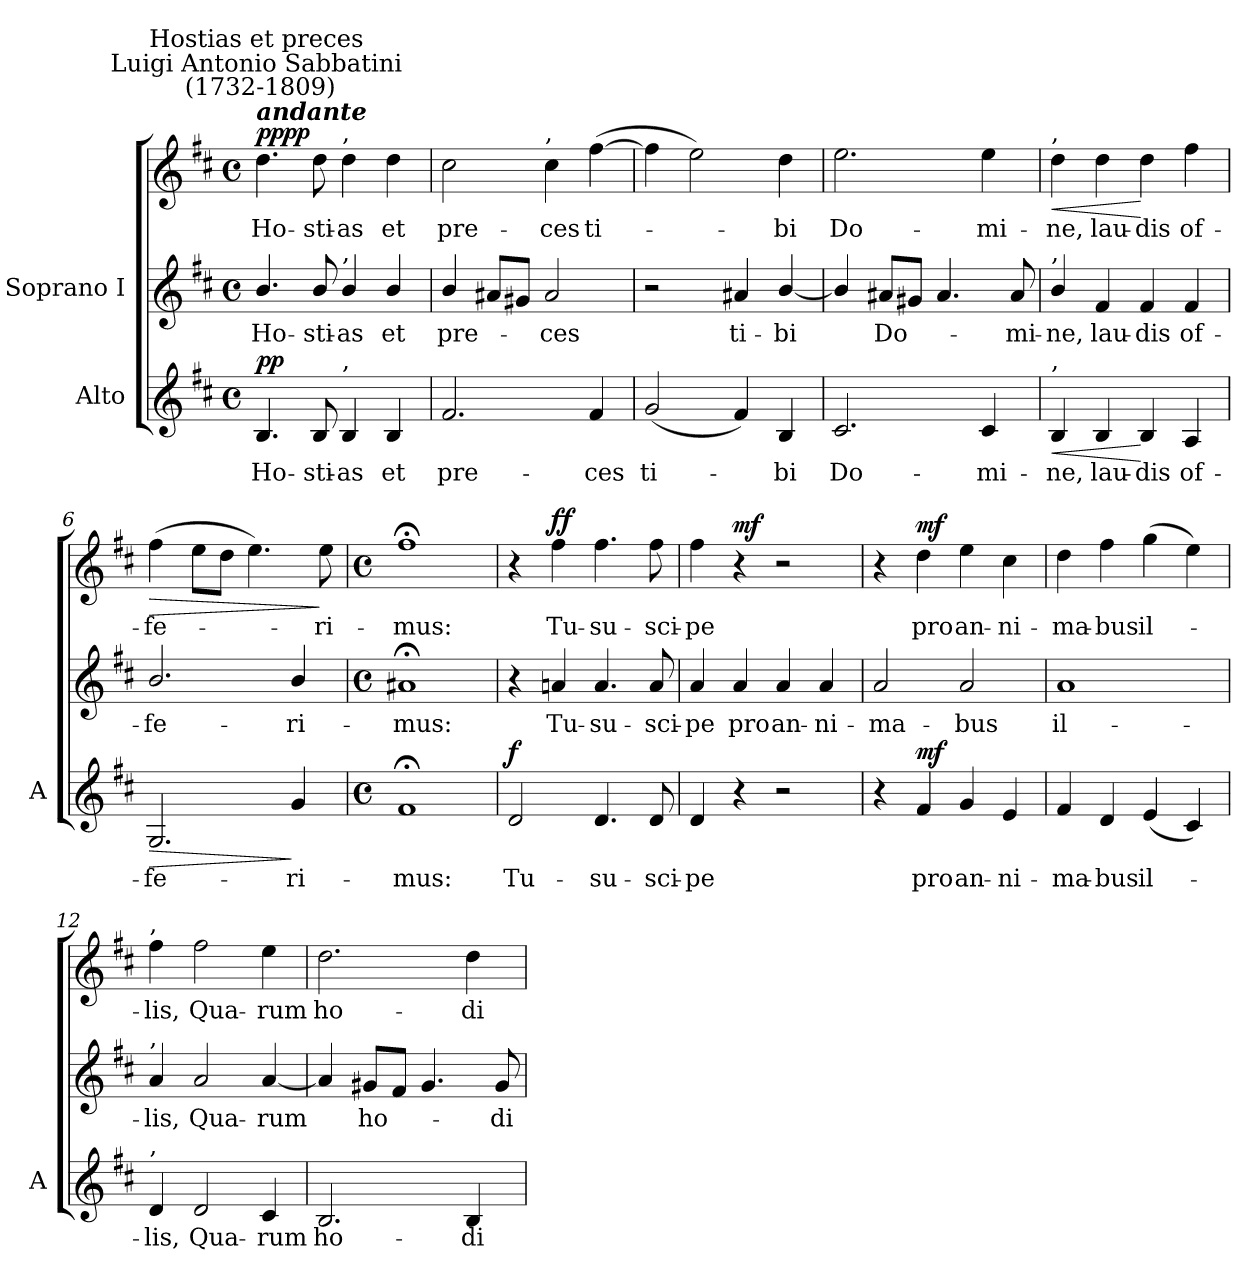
**kern	**text	**dynam	**kern	**text	**kern	**text	**dynam
*part2	*part2	*part2	*part1	*part1	*part1	*part1	*part1
*staff3	*staff3	*staff3	*staff2	*staff2	*staff1	*staff1	*staff1/2
*I"Alto	*	*	*I"Soprano I	*	*	*	*
*I'A	*	*	*	*	*	*	*
*clefG2	*	*	*clefG2	*	*clefG2	*	*
*k[f#c#]	*	*	*k[f#c#]	*	*k[f#c#]	*	*
*D:	*	*	*D:	*	*D:	*	*
*M4/4	*	*	*M4/4	*	*M4/4	*	*
*met(c)	*	*	*met(c)	*	*met(c)	*	*
=1	=1	=1	=1	=1	=1	=1	=1
!	!	!	!	!	!LO:TX:a:Bi:t=andante	!	!
!	!	!	!	!	!LO:TX:a:cj:t=Luigi Antonio Sabbatini\n (1732-1809)	!	!
!	!	!	!	!	!LO:TX:a:cj:t=Hostias et preces	!	!
!	!LO:LY:b	!LO:DY:b	!	!LO:LY:b	!	!LO:LY:b	!LO:DY:b=2
!	!	!	!	!	!	!	!LO:DY:n=1:b
4.B	Ho-	pp	4.b/	Ho-	4.dd	Ho-	pp pp
!	!LO:LY:b	!	!	!LO:LY:b	!	!LO:LY:b	!
8B	-sti-	.	8b/	-sti-	8dd	-sti-	.
!	!	!	!	!	!LO:TX:a:t=,	!	!
!	!	!	!LO:TX:a:t=,	!	!	!	!
!LO:TX:a:t=,	!	!	!	!	!	!	!
!	!LO:LY:b	!	!	!LO:LY:b	!	!LO:LY:b	!
4B	-as	.	4b/	-as	4dd	-as	.
!	!LO:LY:b	!	!	!LO:LY:b	!	!LO:LY:b	!
4B	et	.	4b/	et	4dd	et	.
=2	=2	=2	=2	=2	=2	=2	=2
!	!LO:LY:b	!	!	!LO:LY:b	!	!LO:LY:b	!
2.f#	pre-	.	4b/	pre-	2cc#	pre-	.
.	.	.	8a#XL	.	.	.	.
.	.	.	8g#XJ	.	.	.	.
!	!	!	!	!	!LO:TX:a:t=,	!	!
!	!	!	!	!LO:LY:b	!	!LO:LY:b	!
.	.	.	2a#	ces	4cc#	-ces	.
!	!LO:LY:b	!	!	!	!	!LO:LY:b	!
4f#	-ces	.	.	.	(>[4ff#	ti-	.
=3	=3	=3	=3	=3	=3	=3	=3
!	!LO:LY:b	!	!	!	!	!	!
(<2g	ti-	.	2r	.	4ff#]	.	.
.	.	.	.	.	2ee)	.	.
!	!	!	!	!LO:LY:b	!	!	!
4f#)	.	.	4a#X	ti-	.	.	.
!	!LO:LY:b	!	!	!LO:LY:b	!	!LO:LY:b	!
4B	bi	.	[4b/	-bi	4dd	bi	.
=4	=4	=4	=4	=4	=4	=4	=4
!	!LO:LY:b	!	!	!	!	!LO:LY:b	!
2.c#	Do-	.	4b/]	.	2.ee	Do-	.
!	!	!	!	!LO:LY:b	!	!	!
.	.	.	8a#XL	-Do-	.	.	.
.	.	.	8g#XJ	.	.	.	.
.	.	.	4.a#	.	.	.	.
!	!LO:LY:b	!	!	!	!	!LO:LY:b	!
4c#	-mi-	.	.	.	4ee	-mi-	.
!	!	!	!	!LO:LY:b	!	!	!
.	.	.	8a#	mi-	.	.	.
=5	=5	=5	=5	=5	=5	=5	=5
!	!	!	!	!	!LO:TX:a:t=,	!	!
!	!	!	!LO:TX:a:t=,	!	!	!	!
!LO:TX:a:t=,	!	!	!	!	!	!	!
!	!LO:LY:b	!LO:HP:b	!	!LO:LY:b	!	!LO:LY:b	!LO:HP:b
4B	-ne,	<	4b/	-ne,	4dd	-ne,	<
!	!LO:LY:b	!	!	!LO:LY:b	!	!LO:LY:b	!
4B	lau-	.	4f#	lau-	4dd	lau-	.
!	!LO:LY:b	!	!	!LO:LY:b	!	!LO:LY:b	!
4B	-dis	[	4f#	-dis	4dd	-dis	[
!	!LO:LY:b	!	!	!LO:LY:b	!	!LO:LY:b	!
4A	of-	.	4f#	of-	4ff#	of-	.
=6	=6	=6	=6	=6	=6	=6	=6
!	!LO:LY:b	!LO:HP:b	!	!LO:LY:b	!	!LO:LY:b	!LO:HP:b
2.G	-fe-	>	2.b/	-fe-	(>4ff#	-fe-	>
.	.	.	.	.	8eeL	.	.
.	.	.	.	.	8ddJ	.	.
.	.	.	.	.	4.ee)	.	.
!	!LO:LY:b	!	!	!LO:LY:b	!	!	!
4g	-ri-	]	4b/	-ri-	.	.	.
!	!	!	!	!	!	!LO:LY:b	!
.	.	.	.	.	8ee	ri-	]
!!LO:LB:g=z
=7	=7	=7	=7	=7	=7	=7	=7
*M4/4	*	*	*M4/4	*	*M4/4	*	*
*met(c)	*	*	*met(c)	*	*met(c)	*	*
!	!LO:LY:b	!	!	!LO:LY:b	!	!LO:LY:b	!
1f#;<	-mus:	.	1a#X;<	mus:	1ff#;<	-mus:	.
=8	=8	=8	=8	=8	=8	=8	=8
!	!LO:LY:b	!LO:DY:b	!	!	!	!	!
2d	Tu-	f	4r	.	4r	.	.
!	!	!	!	!LO:LY:b	!	!LO:LY:b	!LO:DY:b=2
!	!	!	!	!	!	!	!LO:DY:n=1:b
.	.	.	4an	-Tu-	4ff#	Tu-	f f
!	!LO:LY:b	!	!	!LO:LY:b	!	!LO:LY:b	!
4.d	-su-	.	4.a	-su-	4.ff#	-su-	.
!	!LO:LY:b	!	!	!LO:LY:b	!	!LO:LY:b	!
8d	-sci-	.	8a	-sci-	8ff#	-sci-	.
=9	=9	=9	=9	=9	=9	=9	=9
!	!LO:LY:b	!	!	!LO:LY:b	!	!LO:LY:b	!
4d	-pe	.	4a	pe	4ff#	-pe	.
!	!	!	!	!LO:LY:b	!	!	!LO:DY:b=2
4r	.	.	4a	pro	4r	.	mf
!	!	!	!	!LO:LY:b	!	!	!
2r	.	.	4a	an-	2r	.	.
!	!	!	!	!LO:LY:b	!	!	!
.	.	.	4a	-ni-	.	.	.
=10	=10	=10	=10	=10	=10	=10	=10
!	!	!	!	!LO:LY:b	!	!	!
4r	.	.	2a	-ma-	4r	.	.
!	!LO:LY:b	!LO:DY:b	!	!	!	!LO:LY:b	!LO:DY:b
4f#	pro	mf	.	.	4dd	-pro	mf
!	!LO:LY:b	!	!	!LO:LY:b	!	!LO:LY:b	!
4g	an-	.	2a	-bus	4ee	an-	.
!	!LO:LY:b	!	!	!	!	!LO:LY:b	!
4e	-ni-	.	.	.	4cc#	-ni-	.
=11	=11	=11	=11	=11	=11	=11	=11
!	!LO:LY:b	!	!	!LO:LY:b	!	!LO:LY:b	!
4f#	-ma-	.	1a	il-	4dd	ma-	.
!	!LO:LY:b	!	!	!	!	!LO:LY:b	!
4d	-bus	.	.	.	4ff#	-bus	.
!	!LO:LY:b	!	!	!	!	!LO:LY:b	!
(<4e	il-	.	.	.	(>4gg	il-	.
4c#)	.	.	.	.	4ee)	.	.
=12	=12	=12	=12	=12	=12	=12	=12
!	!	!	!	!	!LO:TX:a:t=,	!	!
!	!	!	!LO:TX:a:t=,	!	!	!	!
!LO:TX:a:t=,	!	!	!	!	!	!	!
!	!LO:LY:b	!	!	!LO:LY:b	!	!LO:LY:b	!
4d	lis,	.	4a	lis,	4ff#	-lis,	.
!	!LO:LY:b	!	!	!LO:LY:b	!	!LO:LY:b	!
2d	Qua-	.	2a	Qua-	2ff#	Qua-	.
!	!LO:LY:b	!	!	!LO:LY:b	!	!LO:LY:b	!
4c#	-rum	.	[4a	-rum	4ee	-rum	.
!!LO:LB:g=z
=13	=13	=13	=13	=13	=13	=13	=13
!	!LO:LY:b	!	!	!	!	!LO:LY:b	!
2.B	ho-	.	4a]	.	2.dd	ho-	.
!	!	!	!	!LO:LY:b	!	!	!
.	.	.	8g#XL	-ho-	.	.	.
.	.	.	8f#J	.	.	.	.
.	.	.	4.g#	.	.	.	.
!	!LO:LY:b	!	!	!	!	!LO:LY:b	!
4B	-di-	.	.	.	4dd	-di-	.
!	!	!	!	!LO:LY:b	!	!	!
.	.	.	8g#	di-	.	.	.
=	=	=	=	=	=	=	=
*-	*-	*-	*-	*-	*-	*-	*-
